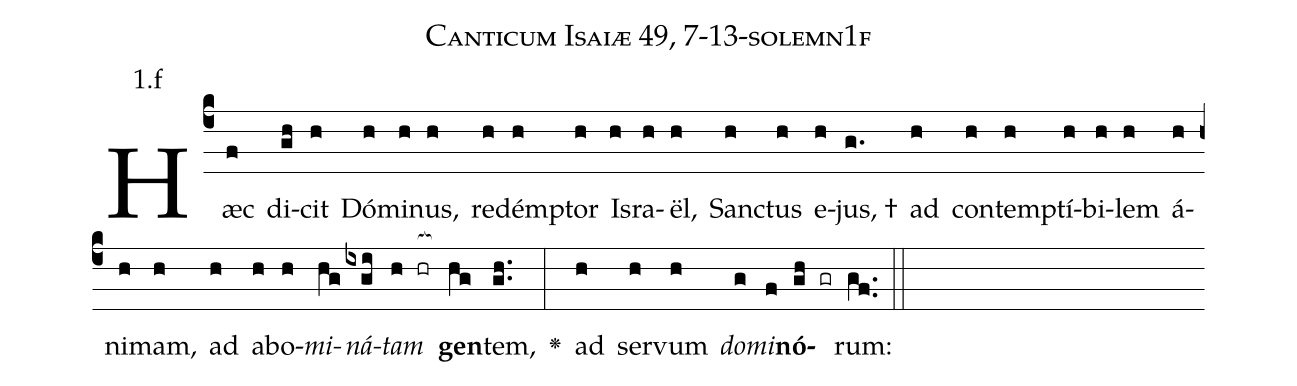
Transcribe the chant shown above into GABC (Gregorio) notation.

name: Canticum Isaiæ 49, 7-13-solemn1f;
annotation: 1.f;
%%
(c4)Hæc(f) di(gh)cit(h) Dó(h)mi(h)nus,(h) re(h)dém(h)ptor(h) Is(h)ra(h)ël,(h) San(h)ctus(h) e(h)jus, †(g.) ad(h) con(h)tem(h)ptí(h)bi(h)lem(h) á(h)ni(h)mam,(h) ad(h) a(h)bo(h)<i>mi</i>(hg)<i>ná</i>(ixgi)<i>tam</i>(h hr[ocb:1{]) <b>gen</b>(hg[ocb:0}])tem,(gh..) <v>\greheightstar</v>(:) ad(h) ser(h)vum(h) <i>do</i>(g)<i>mi</i>(f)<b>nó</b>(gh gr)rum:(gf..) (::)


%E(h) u(h) o(g) u(f) a(gh) e.(gf..) (::)
